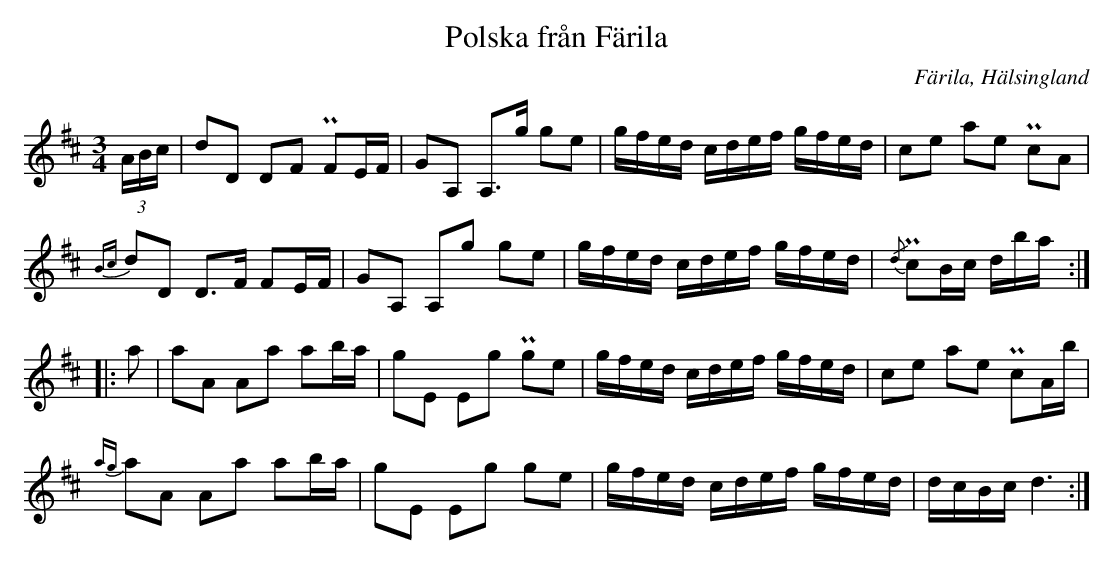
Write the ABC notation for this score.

X:1
T:Polska från Färila
O:Färila, Hälsingland
M:3/4
L:1/16
U:t=turn
K:D
(3ABc | d2D2 D2F2 PF2EF | G2A,2 A,2>g2 g2e2 | gfed cdef gfed | c2e2 a2e2 Pc2A2 |
{Bc}d2D2 D2>F2 F2EF | G2A,2 A,2g2 g2e2 | gfed cdef gfed | {/d}Pc2Bc dba ::
a2 | a2A2 A2a2 a2ba | g2E2 E2g2 Pg2e2 | gfed cdef gfed | c2e2 a2e2 Pc2A4/3b2/3 |
{a7/5g7/5}a2A2 A2a2 a2ba | g2E2 E2g2 g2e2 | gfed cdef gfed | dcBc d6 :|
